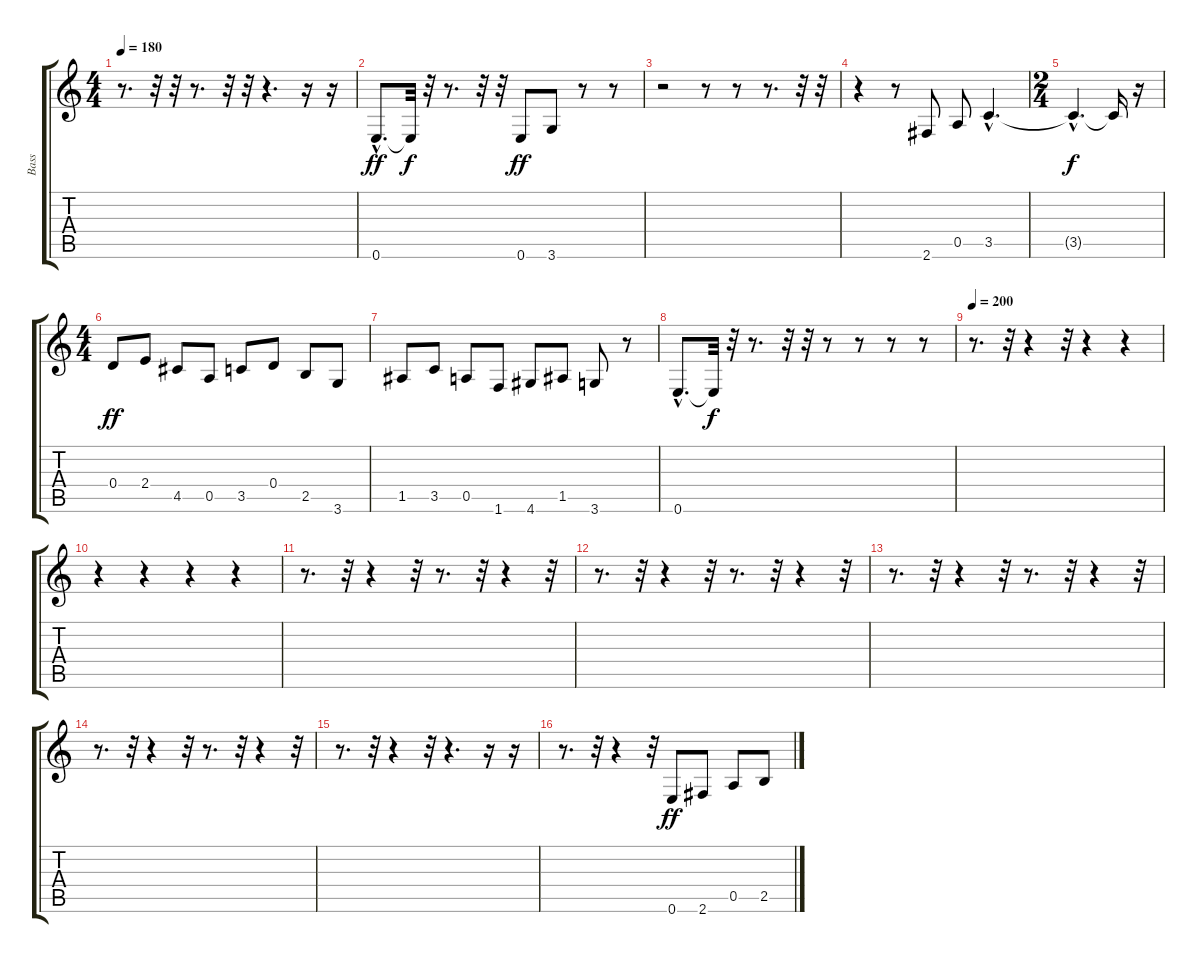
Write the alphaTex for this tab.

\track ("Bass" "Bass") {instrument electricbassfinger}
\staff {score tabs}
\tuning (E4 B3 G3 D3 A2 E2) {hide}
\ts (4 4)
\tempo 180
\clef g2
\ks c
r.8{d dy f} r.32 r.32 r.8{d} r.32 r.32 r.4{d} r.16 r.16 |
0.6{hac}.8{d dy ff} 0.6{t}.32{dy f} r.32 r.8{d} r.32 r.32 0.6.8{dy ff} 3.6.8 r.8 r.8 |
r.2 r.8 r.8 r.8{d} r.32 r.32 |
r.4 r.8 2.6.8 0.5.8 3.5{hac}.4{d} |
\ts (2 4)
3.5{hac t}.4{d dy f} 3.5{t}.16 r.16 |
\ts (4 4)
0.4.8{dy ff} 2.4.8 4.5.8 0.5.8 3.5.8 0.4.8 2.5.8 3.6.8 |
1.5.8 3.5.8 0.5.8 1.6.8 4.6.8 1.5.8 3.6.8 r.8 |
0.6{hac}.8{d} 0.6{t}.32{dy f} r.32 r.8{d} r.32 r.32 r.8 r.8 r.8 r.8 |
\tempo 200
r.8{d} r.32 r.4 r.32 r.4 r.4 |
r.4 r.4 r.4 r.4 |
r.8{d} r.32 r.4 r.32 r.8{d} r.32 r.4 r.32 |
r.8{d} r.32 r.4 r.32 r.8{d} r.32 r.4 r.32 |
r.8{d} r.32 r.4 r.32 r.8{d} r.32 r.4 r.32 |
r.8{d} r.32 r.4 r.32 r.8{d} r.32 r.4 r.32 |
r.8{d} r.32 r.4 r.32 r.4{d} r.16 r.16 |
r.8{d} r.32 r.4 r.32 0.6.8{dy ff} 2.6.8 0.5.8 2.5.8
